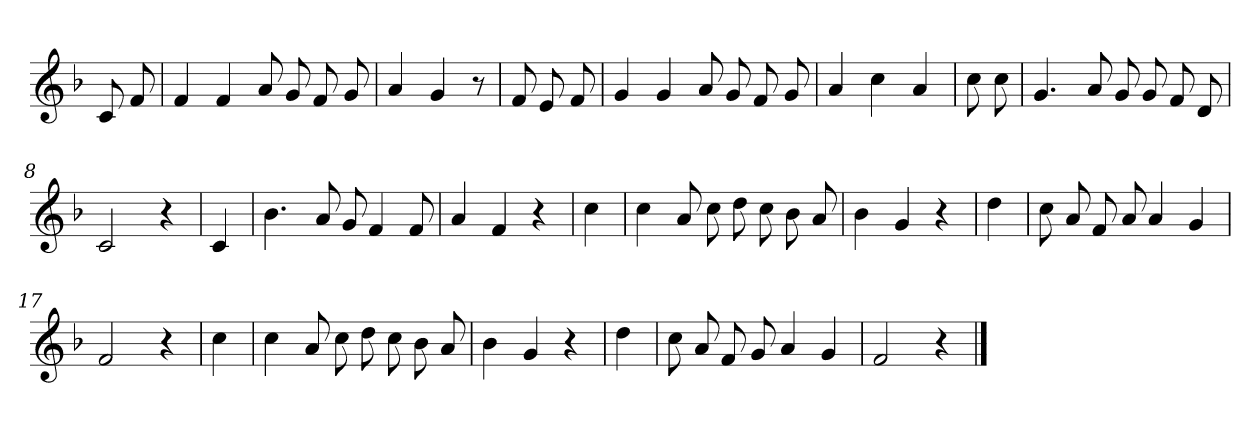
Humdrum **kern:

**kern
*part1
*staff1
*clefG2
*k[b-]
*F:
=
8c
8f
=1
4f
4f
8a
8g
8f
8g
=2
4a
4g
8r
=3
8f
8e
8f
=4
4g
4g
8a
8g
8f
8g
=5
4a
4cc
4a
=6
8cc
8cc
=7
4.g
8a
8g
8g
8f
8d
=8
2c
4r
=9
4c
=10
4.b-
8a
8g
4f
8f
=11
4a
4f
4r
=12
4cc
=13
4cc
8a
8cc
8dd
8cc
8b-
8a
=14
4b-
4g
4r
=15
4dd
=16
8cc
8a
8f
8a
4a
4g
=17
2f
4r
=18
4cc
=19
4cc
8a
8cc
8dd
8cc
8b-
8a
=20
4b-
4g
4r
=21
4dd
=22
8cc
8a
8f
8g
4a
4g
=23
2f
4r
==
*-
